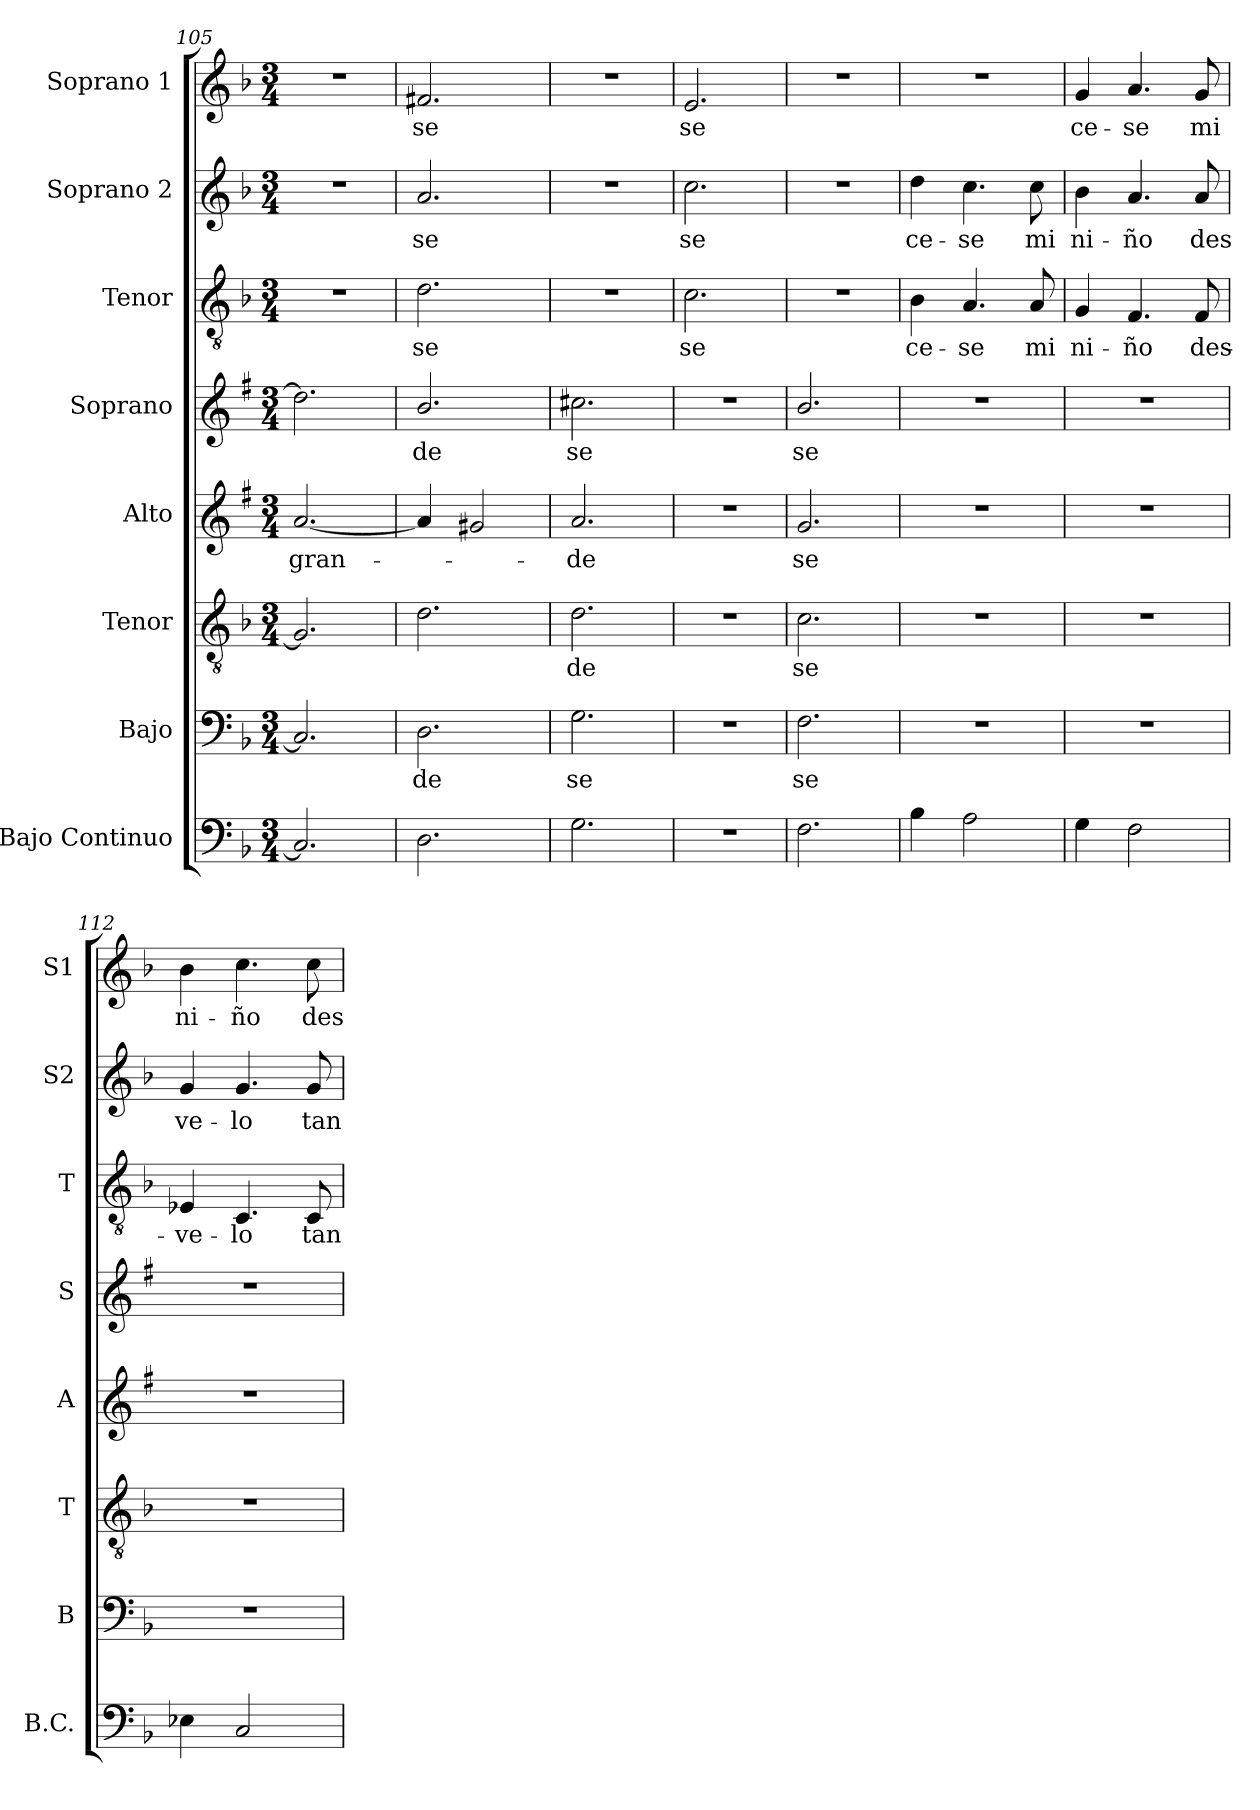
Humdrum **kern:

**kern	**kern	**text	**kern	**text	**kern	**text	**kern	**text	**kern	**text	**kern	**text	**kern	**text
*part8	*part7	*part7	*part6	*part6	*part5	*part5	*part4	*part4	*part3	*part3	*part2	*part2	*part1	*part1
*staff8	*staff7	*staff7	*staff6	*staff6	*staff5	*staff5	*staff4	*staff4	*staff3	*staff3	*staff2	*staff2	*staff1	*staff1
*I"Bajo Continuo	*I"Bajo	*	*I"Tenor	*	*I"Alto	*	*I"Soprano	*	*I"Tenor	*	*I"Soprano 2	*	*I"Soprano 1	*
*I'B.C.	*I'B	*	*I'T	*	*I'A	*	*I'S	*	*I'T	*	*I'S2	*	*I'S1	*
*clefF4	*clefF4	*	*clefGv2	*	*clefG2	*	*clefG2	*	*clefGv2	*	*clefG2	*	*clefG2	*
*	*	*	*	*	*ITrd1c2	*	*ITrd1c2	*	*	*	*	*	*	*
*k[b-]	*k[b-]	*	*k[b-]	*	*k[b-]	*	*k[b-]	*	*k[b-]	*	*k[b-]	*	*k[b-]	*
*F:	*F:	*	*F:	*	*F:	*	*F:	*	*F:	*	*F:	*	*F:	*
*M3/4	*M3/4	*	*M3/4	*	*M3/4	*	*M3/4	*	*M3/4	*	*M3/4	*	*M3/4	*
=105	=105	=105	=105	=105	=105	=105	=105	=105	=105	=105	=105	=105	=105	=105
2.C/]	2.C/]	.	2.G/]	.	[2.g/	gran-	2.cc\]	.	2.r	.	2.r	.	2.r	.
!!LO:PB:g=z
=106	=106	=106	=106	=106	=106	=106	=106	=106	=106	=106	=106	=106	=106	=106
2.D\	2.D\	de	2.d\	.	4g/]	.	2.a/	de	2.d\	se	2.a/	se	2.f#X/	se
.	.	.	.	.	2f#X/	.	.	.	.	.	.	.	.	.
=107	=107	=107	=107	=107	=107	=107	=107	=107	=107	=107	=107	=107	=107	=107
2.G\	2.G\	se	2.d\	-de	2.g/	-de	2.bn\	se	2.r	.	2.r	.	2.r	.
=108	=108	=108	=108	=108	=108	=108	=108	=108	=108	=108	=108	=108	=108	=108
2.r	2.r	.	2.r	.	2.r	.	2.r	.	2.c\	se	2.cc\	se	2.e/	se
=109	=109	=109	=109	=109	=109	=109	=109	=109	=109	=109	=109	=109	=109	=109
2.F\	2.F\	se	2.c\	se	2.f/	se	2.a/	se	2.r	.	2.r	.	2.r	.
=110	=110	=110	=110	=110	=110	=110	=110	=110	=110	=110	=110	=110	=110	=110
4B-\	2.r	.	2.r	.	2.r	.	2.r	.	4B-\	ce-	4dd\	ce-	2.r	.
2A\	.	.	.	.	.	.	.	.	4.A/	-se	4.cc\	-se	.	.
.	.	.	.	.	.	.	.	.	8A/	mi	8cc\	mi	.	.
=111	=111	=111	=111	=111	=111	=111	=111	=111	=111	=111	=111	=111	=111	=111
4G\	2.r	.	2.r	.	2.r	.	2.r	.	4G/	ni-	4b-\	ni-	4g/	ce-
2F\	.	.	.	.	.	.	.	.	4.F/	-ño	4.a/	-ño	4.a/	-se
.	.	.	.	.	.	.	.	.	8F/	des-	8a/	des	8g/	mi
=112	=112	=112	=112	=112	=112	=112	=112	=112	=112	=112	=112	=112	=112	=112
4E-X\	2.r	.	2.r	.	2.r	.	2.r	.	4E-X/	-ve-	4g/	ve-	4b-\	ni-
2C/	.	.	.	.	.	.	.	.	4.C/	-lo	4.g/	-lo	4.cc\	-ño
.	.	.	.	.	.	.	.	.	8C/	tan	8g/	tan	8cc\	des
=	=	=	=	=	=	=	=	=	=	=	=	=	=	=
*-	*-	*-	*-	*-	*-	*-	*-	*-	*-	*-	*-	*-	*-	*-
